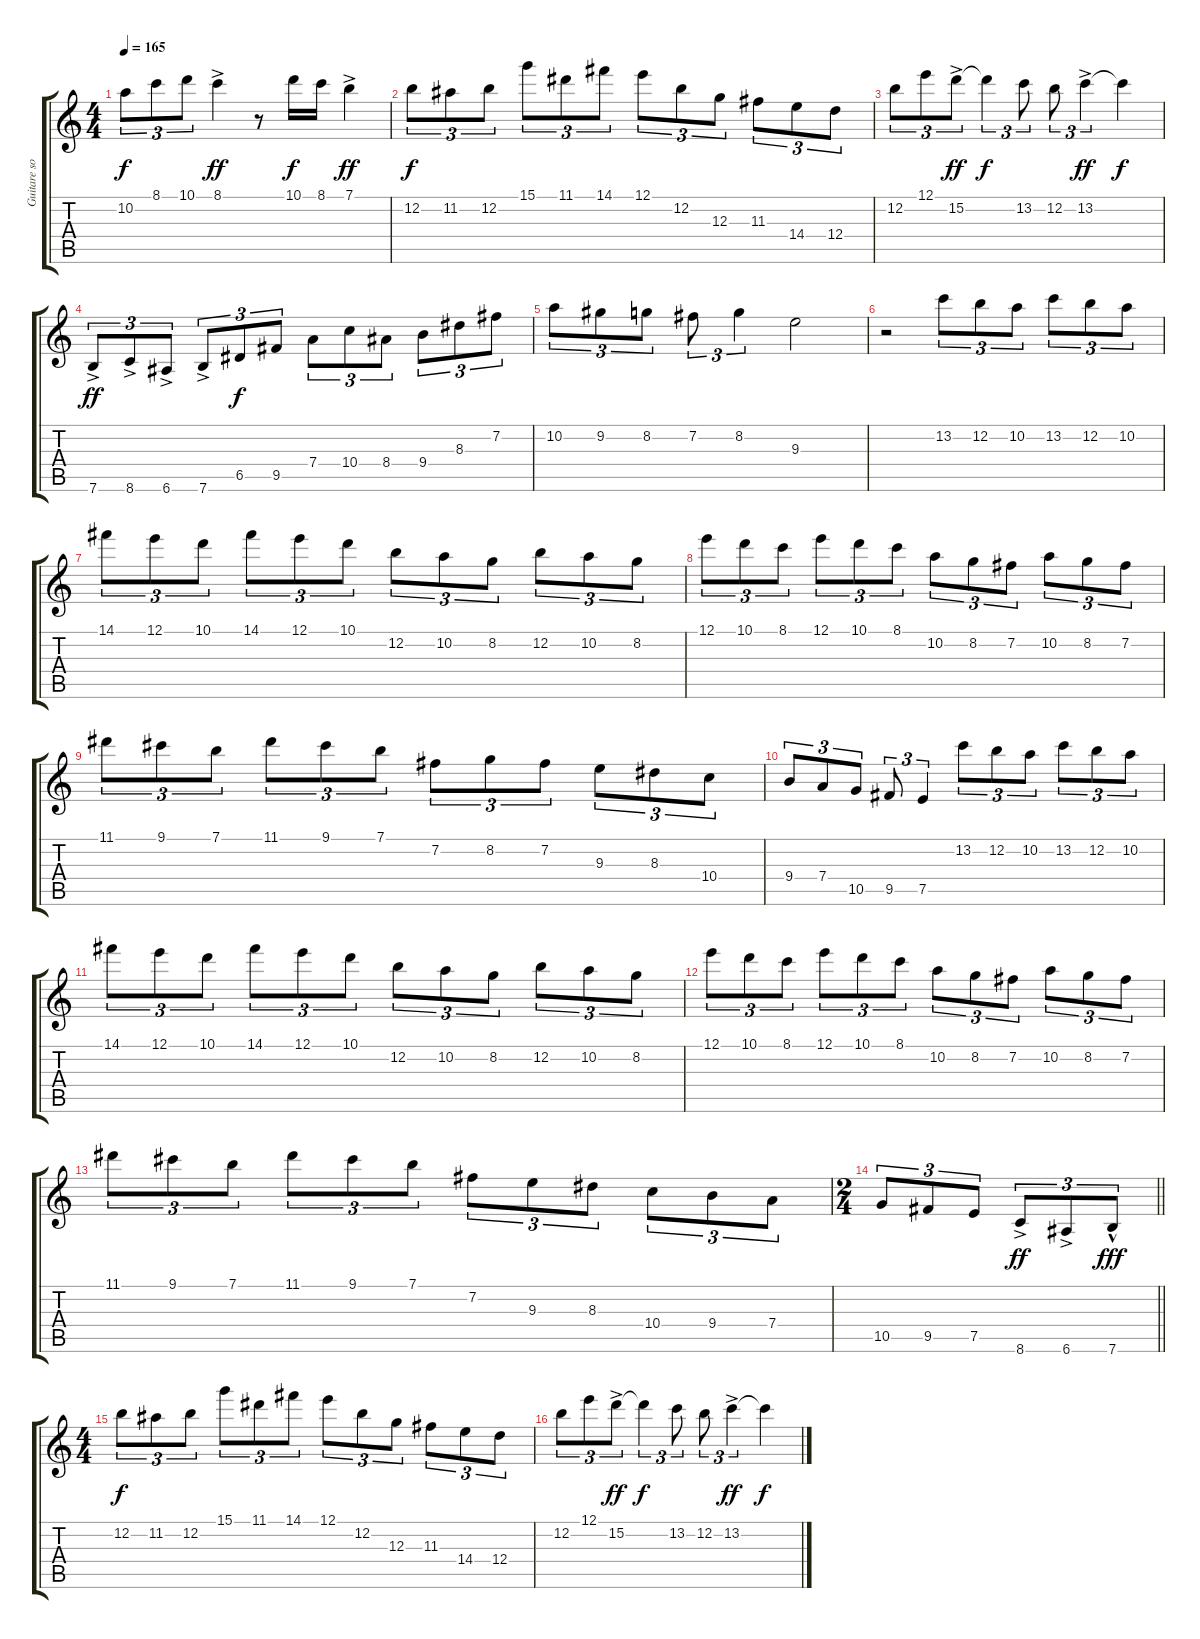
\track ("Guitare solo" "Guitare so") {instrument acousticguitarsteel}
\staff {score tabs}
\tuning (E4 B3 G3 D3 A2 E2) {hide}
\ts (4 4)
\tempo 165
\clef g2
\ks c
10.2.8{tu (3 2) dy f} 8.1.8{tu (3 2)} 10.1.8{tu (3 2)} 8.1{ac}.4{dy ff} r.8 10.1.16{dy f} 8.1.16 7.1{ac}.4{dy ff} |
12.2.8{tu (3 2) dy f} 11.2.8{tu (3 2)} 12.2.8{tu (3 2)} 15.1.8{tu (3 2)} 11.1.8{tu (3 2)} 14.1.8{tu (3 2)} 12.1.8{tu (3 2)} 12.2.8{tu (3 2)} 12.3.8{tu (3 2)} 11.3.8{tu (3 2)} 14.4.8{tu (3 2)} 12.4.8{tu (3 2)} |
12.2.8{tu (3 2)} 12.1.8{tu (3 2)} 15.2{ac}.8{tu (3 2) dy ff} 15.2{t}.4{tu (3 2) dy f} 13.2.8{tu (3 2)} 12.2.8{tu (3 2)} 13.2{ac}.4{tu (3 2) dy ff} 13.2{t}.4{dy f} |
7.6{ac}.8{tu (3 2) dy ff} 8.6{ac}.8{tu (3 2)} 6.6{ac}.8{tu (3 2)} 7.6{ac}.8{tu (3 2)} 6.5.8{tu (3 2) dy f} 9.5.8{tu (3 2)} 7.4.8{tu (3 2)} 10.4.8{tu (3 2)} 8.4.8{tu (3 2)} 9.4.8{tu (3 2)} 8.3.8{tu (3 2)} 7.2.8{tu (3 2)} |
10.2.8{tu (3 2)} 9.2.8{tu (3 2)} 8.2.8{tu (3 2)} 7.2.8{tu (3 2)} 8.2.4{tu (3 2)} 9.3.2 |
r.2 13.2.8{tu (3 2)} 12.2.8{tu (3 2)} 10.2.8{tu (3 2)} 13.2.8{tu (3 2)} 12.2.8{tu (3 2)} 10.2.8{tu (3 2)} |
14.1.8{tu (3 2)} 12.1.8{tu (3 2)} 10.1.8{tu (3 2)} 14.1.8{tu (3 2)} 12.1.8{tu (3 2)} 10.1.8{tu (3 2)} 12.2.8{tu (3 2)} 10.2.8{tu (3 2)} 8.2.8{tu (3 2)} 12.2.8{tu (3 2)} 10.2.8{tu (3 2)} 8.2.8{tu (3 2)} |
12.1.8{tu (3 2)} 10.1.8{tu (3 2)} 8.1.8{tu (3 2)} 12.1.8{tu (3 2)} 10.1.8{tu (3 2)} 8.1.8{tu (3 2)} 10.2.8{tu (3 2)} 8.2.8{tu (3 2)} 7.2.8{tu (3 2)} 10.2.8{tu (3 2)} 8.2.8{tu (3 2)} 7.2.8{tu (3 2)} |
11.1.8{tu (3 2)} 9.1.8{tu (3 2)} 7.1.8{tu (3 2)} 11.1.8{tu (3 2)} 9.1.8{tu (3 2)} 7.1.8{tu (3 2)} 7.2.8{tu (3 2)} 8.2.8{tu (3 2)} 7.2.8{tu (3 2)} 9.3.8{tu (3 2)} 8.3.8{tu (3 2)} 10.4.8{tu (3 2)} |
9.4.8{tu (3 2)} 7.4.8{tu (3 2)} 10.5.8{tu (3 2)} 9.5.8{tu (3 2)} 7.5.4{tu (3 2)} 13.2.8{tu (3 2)} 12.2.8{tu (3 2)} 10.2.8{tu (3 2)} 13.2.8{tu (3 2)} 12.2.8{tu (3 2)} 10.2.8{tu (3 2)} |
14.1.8{tu (3 2)} 12.1.8{tu (3 2)} 10.1.8{tu (3 2)} 14.1.8{tu (3 2)} 12.1.8{tu (3 2)} 10.1.8{tu (3 2)} 12.2.8{tu (3 2)} 10.2.8{tu (3 2)} 8.2.8{tu (3 2)} 12.2.8{tu (3 2)} 10.2.8{tu (3 2)} 8.2.8{tu (3 2)} |
12.1.8{tu (3 2)} 10.1.8{tu (3 2)} 8.1.8{tu (3 2)} 12.1.8{tu (3 2)} 10.1.8{tu (3 2)} 8.1.8{tu (3 2)} 10.2.8{tu (3 2)} 8.2.8{tu (3 2)} 7.2.8{tu (3 2)} 10.2.8{tu (3 2)} 8.2.8{tu (3 2)} 7.2.8{tu (3 2)} |
11.1.8{tu (3 2)} 9.1.8{tu (3 2)} 7.1.8{tu (3 2)} 11.1.8{tu (3 2)} 9.1.8{tu (3 2)} 7.1.8{tu (3 2)} 7.2.8{tu (3 2)} 9.3.8{tu (3 2)} 8.3.8{tu (3 2)} 10.4.8{tu (3 2)} 9.4.8{tu (3 2)} 7.4.8{tu (3 2)} |
\ts (2 4)
\barLineRight lightlight
10.5.8{tu (3 2)} 9.5.8{tu (3 2)} 7.5.8{tu (3 2)} 8.6{ac}.8{tu (3 2) dy ff} 6.6{ac}.8{tu (3 2)} 7.6{hac}.8{tu (3 2) dy fff} |
\ts (4 4)
12.2.8{tu (3 2) dy f} 11.2.8{tu (3 2)} 12.2.8{tu (3 2)} 15.1.8{tu (3 2)} 11.1.8{tu (3 2)} 14.1.8{tu (3 2)} 12.1.8{tu (3 2)} 12.2.8{tu (3 2)} 12.3.8{tu (3 2)} 11.3.8{tu (3 2)} 14.4.8{tu (3 2)} 12.4.8{tu (3 2)} |
12.2.8{tu (3 2)} 12.1.8{tu (3 2)} 15.2{ac}.8{tu (3 2) dy ff} 15.2{t}.4{tu (3 2) dy f} 13.2.8{tu (3 2)} 12.2.8{tu (3 2)} 13.2{ac}.4{tu (3 2) dy ff} 13.2{t}.4{dy f}
